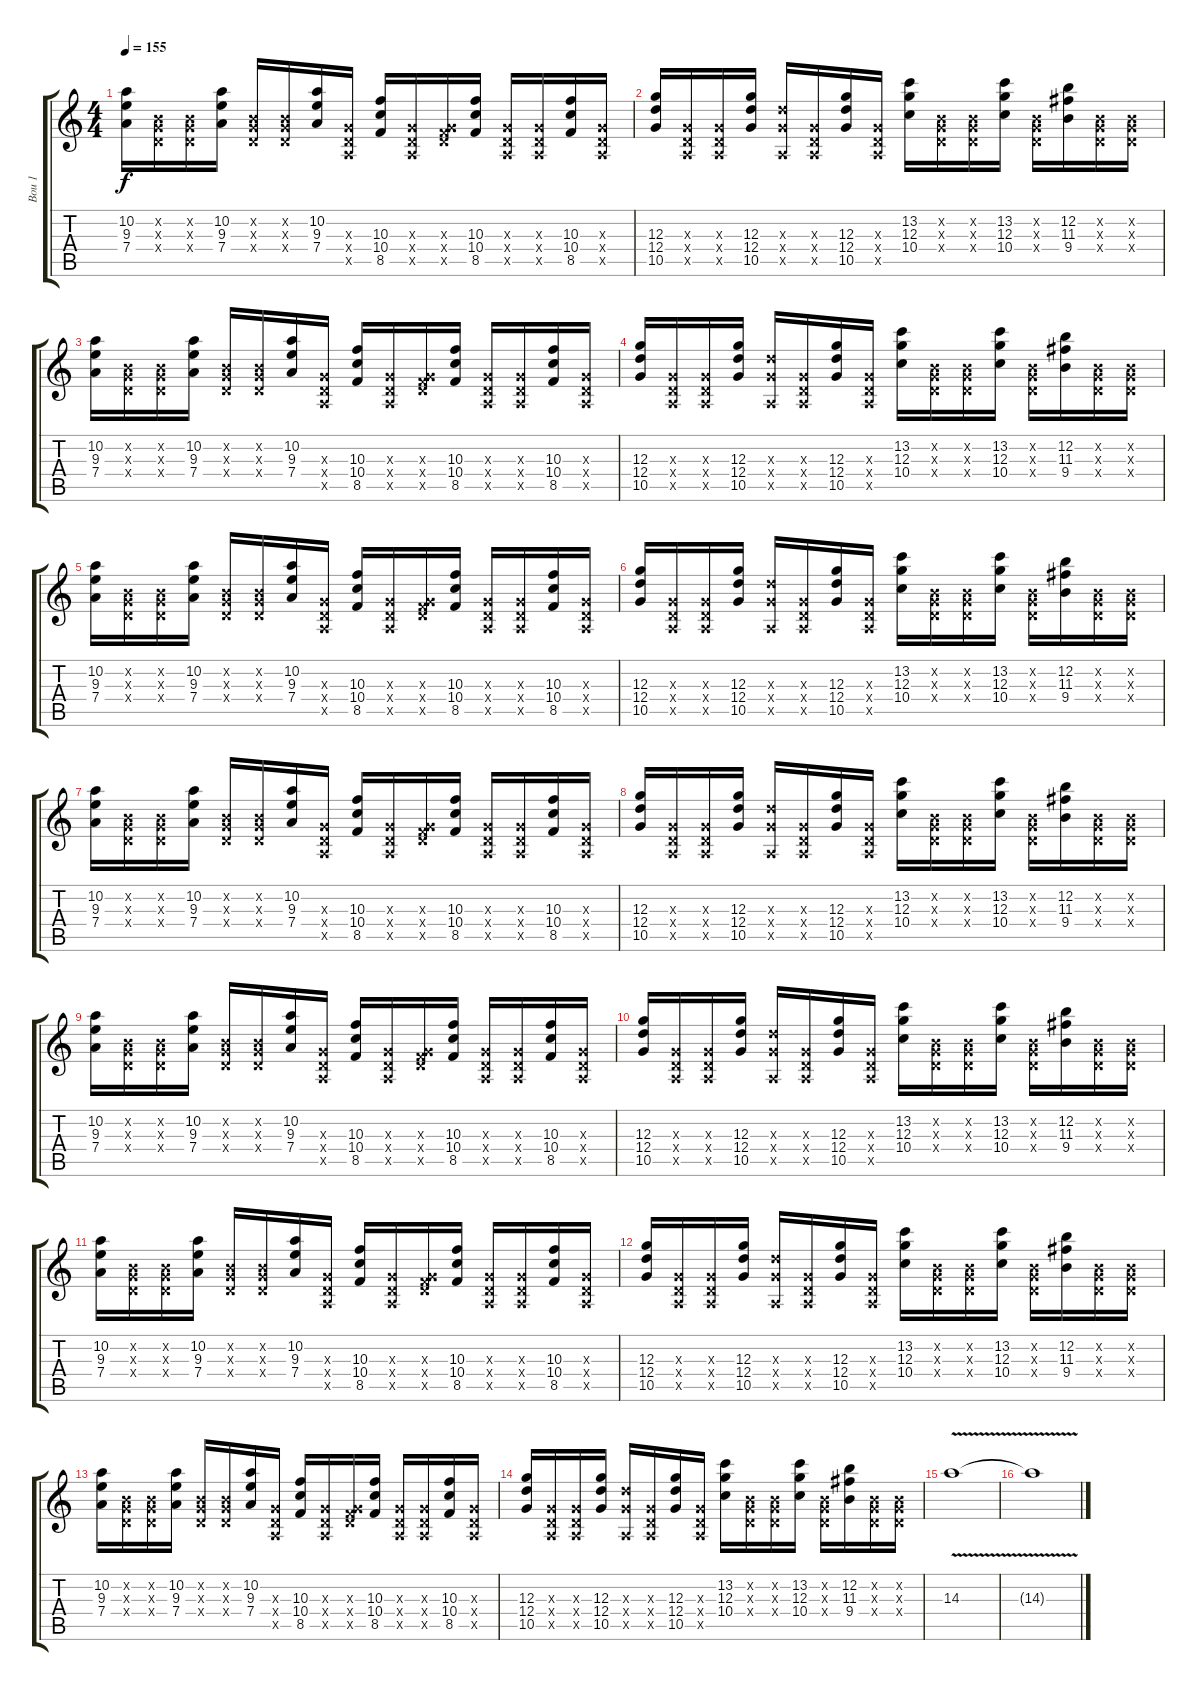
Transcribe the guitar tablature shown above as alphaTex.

\track ("Bou 1" "Bou 1") {instrument distortionguitar}
\staff {score tabs}
\tuning (E4 B3 G3 D3 A2 E2) {hide}
\ts (4 4)
\tempo 155
\clef g2
\ks c
(10.2 9.3 7.4).16{dy f} (0.2{x} 0.3{x} 0.4{x}).16 (0.2{x} 0.3{x} 0.4{x}).16 (10.2 9.3 7.4).16 (0.2{x} 0.3{x} 0.4{x}).16 (0.2{x} 0.3{x} 0.4{x}).16 (10.2 9.3 7.4).16 (0.3{x} 0.4{x} 0.5{x}).16 (10.3 10.4 8.5).16 (0.3{x} 0.4{x} 0.5{x}).16 (0.3{x} 0.4{x} 8.5{x}).16 (10.3 10.4 8.5).16 (0.3{x} 0.4{x} 0.5{x}).16 (0.3{x} 0.4{x} 0.5{x}).16 (10.3 10.4 8.5).16 (0.3{x} 0.4{x} 0.5{x}).16 |
(12.3 12.4 10.5).16 (0.3{x} 0.4{x} 0.5{x}).16 (0.3{x} 0.4{x} 0.5{x}).16 (12.3 12.4 10.5).16 (0.3{x} 12.4{x} 0.5{x}).16 (0.3{x} 0.4{x} 0.5{x}).16 (12.3 12.4 10.5).16 (0.3{x} 0.4{x} 0.5{x}).16 (13.2 12.3 10.4).16 (0.2{x} 0.3{x} 0.4{x}).16 (0.2{x} 0.3{x} 0.4{x}).16 (13.2 12.3 10.4).16 (0.2{x} 0.3{x} 0.4{x}).16 (12.2 11.3 9.4).16 (0.2{x} 0.3{x} 0.4{x}).16 (0.2{x} 0.3{x} 0.4{x}).16 |
(10.2 9.3 7.4).16 (0.2{x} 0.3{x} 0.4{x}).16 (0.2{x} 0.3{x} 0.4{x}).16 (10.2 9.3 7.4).16 (0.2{x} 0.3{x} 0.4{x}).16 (0.2{x} 0.3{x} 0.4{x}).16 (10.2 9.3 7.4).16 (0.3{x} 0.4{x} 0.5{x}).16 (10.3 10.4 8.5).16 (0.3{x} 0.4{x} 0.5{x}).16 (0.3{x} 0.4{x} 8.5{x}).16 (10.3 10.4 8.5).16 (0.3{x} 0.4{x} 0.5{x}).16 (0.3{x} 0.4{x} 0.5{x}).16 (10.3 10.4 8.5).16 (0.3{x} 0.4{x} 0.5{x}).16 |
(12.3 12.4 10.5).16 (0.3{x} 0.4{x} 0.5{x}).16 (0.3{x} 0.4{x} 0.5{x}).16 (12.3 12.4 10.5).16 (0.3{x} 12.4{x} 0.5{x}).16 (0.3{x} 0.4{x} 0.5{x}).16 (12.3 12.4 10.5).16 (0.3{x} 0.4{x} 0.5{x}).16 (13.2 12.3 10.4).16 (0.2{x} 0.3{x} 0.4{x}).16 (0.2{x} 0.3{x} 0.4{x}).16 (13.2 12.3 10.4).16 (0.2{x} 0.3{x} 0.4{x}).16 (12.2 11.3 9.4).16 (0.2{x} 0.3{x} 0.4{x}).16 (0.2{x} 0.3{x} 0.4{x}).16 |
(10.2 9.3 7.4).16 (0.2{x} 0.3{x} 0.4{x}).16 (0.2{x} 0.3{x} 0.4{x}).16 (10.2 9.3 7.4).16 (0.2{x} 0.3{x} 0.4{x}).16 (0.2{x} 0.3{x} 0.4{x}).16 (10.2 9.3 7.4).16 (0.3{x} 0.4{x} 0.5{x}).16 (10.3 10.4 8.5).16 (0.3{x} 0.4{x} 0.5{x}).16 (0.3{x} 0.4{x} 8.5{x}).16 (10.3 10.4 8.5).16 (0.3{x} 0.4{x} 0.5{x}).16 (0.3{x} 0.4{x} 0.5{x}).16 (10.3 10.4 8.5).16 (0.3{x} 0.4{x} 0.5{x}).16 |
(12.3 12.4 10.5).16 (0.3{x} 0.4{x} 0.5{x}).16 (0.3{x} 0.4{x} 0.5{x}).16 (12.3 12.4 10.5).16 (0.3{x} 12.4{x} 0.5{x}).16 (0.3{x} 0.4{x} 0.5{x}).16 (12.3 12.4 10.5).16 (0.3{x} 0.4{x} 0.5{x}).16 (13.2 12.3 10.4).16 (0.2{x} 0.3{x} 0.4{x}).16 (0.2{x} 0.3{x} 0.4{x}).16 (13.2 12.3 10.4).16 (0.2{x} 0.3{x} 0.4{x}).16 (12.2 11.3 9.4).16 (0.2{x} 0.3{x} 0.4{x}).16 (0.2{x} 0.3{x} 0.4{x}).16 |
(10.2 9.3 7.4).16 (0.2{x} 0.3{x} 0.4{x}).16 (0.2{x} 0.3{x} 0.4{x}).16 (10.2 9.3 7.4).16 (0.2{x} 0.3{x} 0.4{x}).16 (0.2{x} 0.3{x} 0.4{x}).16 (10.2 9.3 7.4).16 (0.3{x} 0.4{x} 0.5{x}).16 (10.3 10.4 8.5).16 (0.3{x} 0.4{x} 0.5{x}).16 (0.3{x} 0.4{x} 8.5{x}).16 (10.3 10.4 8.5).16 (0.3{x} 0.4{x} 0.5{x}).16 (0.3{x} 0.4{x} 0.5{x}).16 (10.3 10.4 8.5).16 (0.3{x} 0.4{x} 0.5{x}).16 |
(12.3 12.4 10.5).16 (0.3{x} 0.4{x} 0.5{x}).16 (0.3{x} 0.4{x} 0.5{x}).16 (12.3 12.4 10.5).16 (0.3{x} 12.4{x} 0.5{x}).16 (0.3{x} 0.4{x} 0.5{x}).16 (12.3 12.4 10.5).16 (0.3{x} 0.4{x} 0.5{x}).16 (13.2 12.3 10.4).16 (0.2{x} 0.3{x} 0.4{x}).16 (0.2{x} 0.3{x} 0.4{x}).16 (13.2 12.3 10.4).16 (0.2{x} 0.3{x} 0.4{x}).16 (12.2 11.3 9.4).16 (0.2{x} 0.3{x} 0.4{x}).16 (0.2{x} 0.3{x} 0.4{x}).16 |
(10.2 9.3 7.4).16 (0.2{x} 0.3{x} 0.4{x}).16 (0.2{x} 0.3{x} 0.4{x}).16 (10.2 9.3 7.4).16 (0.2{x} 0.3{x} 0.4{x}).16 (0.2{x} 0.3{x} 0.4{x}).16 (10.2 9.3 7.4).16 (0.3{x} 0.4{x} 0.5{x}).16 (10.3 10.4 8.5).16 (0.3{x} 0.4{x} 0.5{x}).16 (0.3{x} 0.4{x} 8.5{x}).16 (10.3 10.4 8.5).16 (0.3{x} 0.4{x} 0.5{x}).16 (0.3{x} 0.4{x} 0.5{x}).16 (10.3 10.4 8.5).16 (0.3{x} 0.4{x} 0.5{x}).16 |
(12.3 12.4 10.5).16 (0.3{x} 0.4{x} 0.5{x}).16 (0.3{x} 0.4{x} 0.5{x}).16 (12.3 12.4 10.5).16 (0.3{x} 12.4{x} 0.5{x}).16 (0.3{x} 0.4{x} 0.5{x}).16 (12.3 12.4 10.5).16 (0.3{x} 0.4{x} 0.5{x}).16 (13.2 12.3 10.4).16 (0.2{x} 0.3{x} 0.4{x}).16 (0.2{x} 0.3{x} 0.4{x}).16 (13.2 12.3 10.4).16 (0.2{x} 0.3{x} 0.4{x}).16 (12.2 11.3 9.4).16 (0.2{x} 0.3{x} 0.4{x}).16 (0.2{x} 0.3{x} 0.4{x}).16 |
(10.2 9.3 7.4).16 (0.2{x} 0.3{x} 0.4{x}).16 (0.2{x} 0.3{x} 0.4{x}).16 (10.2 9.3 7.4).16 (0.2{x} 0.3{x} 0.4{x}).16 (0.2{x} 0.3{x} 0.4{x}).16 (10.2 9.3 7.4).16 (0.3{x} 0.4{x} 0.5{x}).16 (10.3 10.4 8.5).16 (0.3{x} 0.4{x} 0.5{x}).16 (0.3{x} 0.4{x} 8.5{x}).16 (10.3 10.4 8.5).16 (0.3{x} 0.4{x} 0.5{x}).16 (0.3{x} 0.4{x} 0.5{x}).16 (10.3 10.4 8.5).16 (0.3{x} 0.4{x} 0.5{x}).16 |
(12.3 12.4 10.5).16 (0.3{x} 0.4{x} 0.5{x}).16 (0.3{x} 0.4{x} 0.5{x}).16 (12.3 12.4 10.5).16 (0.3{x} 12.4{x} 0.5{x}).16 (0.3{x} 0.4{x} 0.5{x}).16 (12.3 12.4 10.5).16 (0.3{x} 0.4{x} 0.5{x}).16 (13.2 12.3 10.4).16 (0.2{x} 0.3{x} 0.4{x}).16 (0.2{x} 0.3{x} 0.4{x}).16 (13.2 12.3 10.4).16 (0.2{x} 0.3{x} 0.4{x}).16 (12.2 11.3 9.4).16 (0.2{x} 0.3{x} 0.4{x}).16 (0.2{x} 0.3{x} 0.4{x}).16 |
(10.2 9.3 7.4).16 (0.2{x} 0.3{x} 0.4{x}).16 (0.2{x} 0.3{x} 0.4{x}).16 (10.2 9.3 7.4).16 (0.2{x} 0.3{x} 0.4{x}).16 (0.2{x} 0.3{x} 0.4{x}).16 (10.2 9.3 7.4).16 (0.3{x} 0.4{x} 0.5{x}).16 (10.3 10.4 8.5).16 (0.3{x} 0.4{x} 0.5{x}).16 (0.3{x} 0.4{x} 8.5{x}).16 (10.3 10.4 8.5).16 (0.3{x} 0.4{x} 0.5{x}).16 (0.3{x} 0.4{x} 0.5{x}).16 (10.3 10.4 8.5).16 (0.3{x} 0.4{x} 0.5{x}).16 |
(12.3 12.4 10.5).16 (0.3{x} 0.4{x} 0.5{x}).16 (0.3{x} 0.4{x} 0.5{x}).16 (12.3 12.4 10.5).16 (0.3{x} 12.4{x} 0.5{x}).16 (0.3{x} 0.4{x} 0.5{x}).16 (12.3 12.4 10.5).16 (0.3{x} 0.4{x} 0.5{x}).16 (13.2 12.3 10.4).16 (0.2{x} 0.3{x} 0.4{x}).16 (0.2{x} 0.3{x} 0.4{x}).16 (13.2 12.3 10.4).16 (0.2{x} 0.3{x} 0.4{x}).16 (12.2 11.3 9.4).16 (0.2{x} 0.3{x} 0.4{x}).16 (0.2{x} 0.3{x} 0.4{x}).16 |
14.3{v}.1 |
14.3{t}.1
